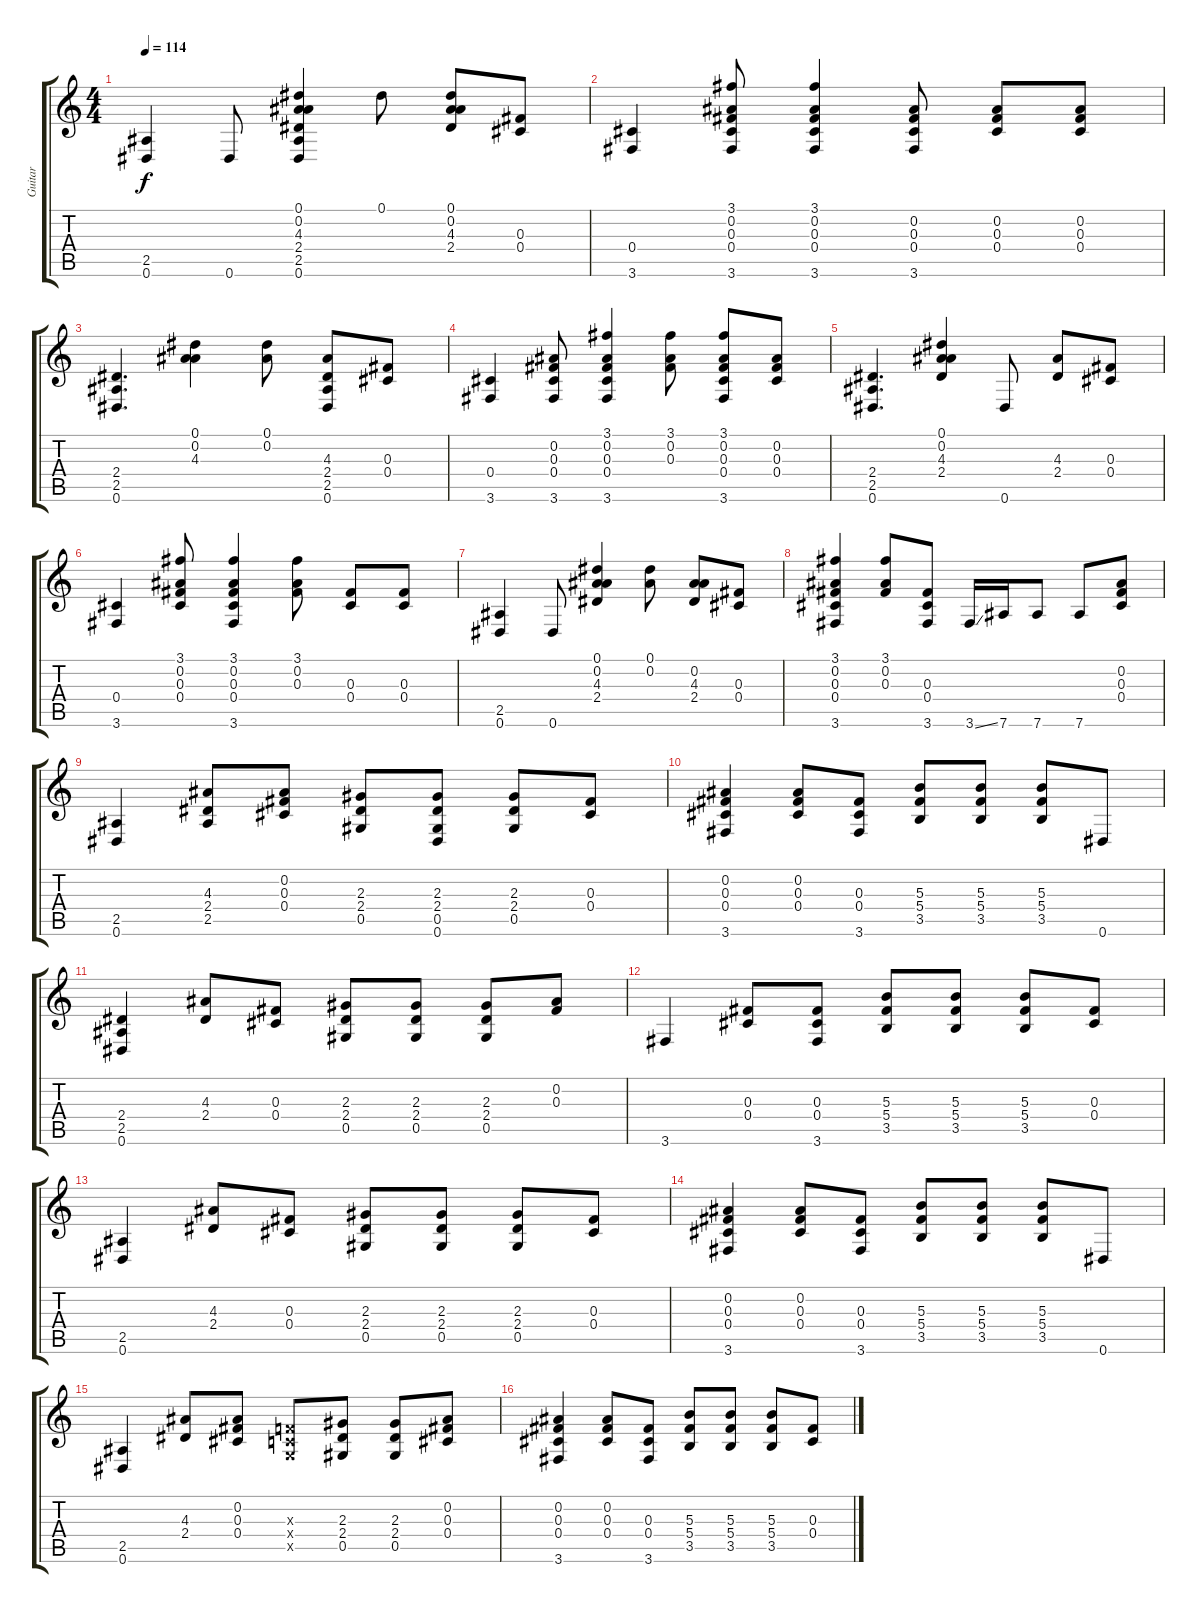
\track ("Guitar" "Guitar") {instrument electricguitarclean}
\staff {score tabs}
\tuning (Eb4 Bb3 Gb3 Db3 Ab2 Eb2) {hide}
\ts (4 4)
\tempo 114
\clef g2
\ks c
(2.5 0.6).4{dy f} 0.6.8 (0.1 0.2 4.3 2.4 2.5 0.6).4 0.1.8 (0.1 0.2 4.3 2.4).8 (0.3 0.4).8 |
(0.4 3.6).4 (3.1 0.2 0.3 0.4 3.6).8 (3.1 0.2 0.3 0.4 3.6).4 (0.2 0.3 0.4 3.6).8 (0.2 0.3 0.4).8 (0.2 0.3 0.4).8 |
(2.4 2.5 0.6).4{d} (0.1 0.2 4.3).4 (0.1 0.2).8 (4.3 2.4 2.5 0.6).8 (0.3 0.4).8 |
(0.4 3.6).4 (0.2 0.3 0.4 3.6).8 (3.1 0.2 0.3 0.4 3.6).4 (3.1 0.2 0.3).8 (3.1 0.2 0.3 0.4 3.6).8 (0.2 0.3 0.4).8 |
(2.4 2.5 0.6).4{d} (0.1 0.2 4.3 2.4).4 0.6.8 (4.3 2.4).8 (0.3 0.4).8 |
(0.4 3.6).4 (3.1 0.2 0.3 0.4).8 (3.1 0.2 0.3 0.4 3.6).4 (3.1 0.2 0.3).8 (0.3 0.4).8 (0.3 0.4).8 |
(2.5 0.6).4 0.6.8 (0.1 0.2 4.3 2.4).4 (0.1 0.2).8 (0.2 4.3 2.4).8 (0.3 0.4).8 |
(3.1 0.2 0.3 0.4 3.6).4 (3.1 0.2 0.3).8 (0.3 0.4 3.6).8 3.6{ss}.16 7.6.16 7.6.8 7.6.8 (0.2 0.3 0.4).8 |
(2.5 0.6).4 (4.3 2.4 2.5).8 (0.2 0.3 0.4).8 (2.3 2.4 0.5).8 (2.3 2.4 0.5 0.6).8 (2.3 2.4 0.5).8 (0.3 0.4).8 |
(0.2 0.3 0.4 3.6).4 (0.2 0.3 0.4).8 (0.3 0.4 3.6).8 (5.3 5.4 3.5).8 (5.3 5.4 3.5).8 (5.3 5.4 3.5).8 0.6.8 |
(2.4 2.5 0.6).4 (4.3 2.4).8 (0.3 0.4).8 (2.3 2.4 0.5).8 (2.3 2.4 0.5).8 (2.3 2.4 0.5).8 (0.2 0.3).8 |
3.6.4 (0.3 0.4).8 (0.3 0.4 3.6).8 (5.3 5.4 3.5).8 (5.3 5.4 3.5).8 (5.3 5.4 3.5).8 (0.3 0.4).8 |
(2.5 0.6).4 (4.3 2.4).8 (0.3 0.4).8 (2.3 2.4 0.5).8 (2.3 2.4 0.5).8 (2.3 2.4 0.5).8 (0.3 0.4).8 |
(0.2 0.3 0.4 3.6).4 (0.2 0.3 0.4).8 (0.3 0.4 3.6).8 (5.3 5.4 3.5).8 (5.3 5.4 3.5).8 (5.3 5.4 3.5).8 0.6.8 |
(2.5 0.6).4 (4.3 2.4).8 (0.2 0.3 0.4).8 (-1.3{x} -1.4{x} -1.5{x}).8 (2.3 2.4 0.5).8 (2.3 2.4 0.5).8 (0.2 0.3 0.4).8 |
(0.2 0.3 0.4 3.6).4 (0.2 0.3 0.4).8 (0.3 0.4 3.6).8 (5.3 5.4 3.5).8 (5.3 5.4 3.5).8 (5.3 5.4 3.5).8 (0.3 0.4).8
